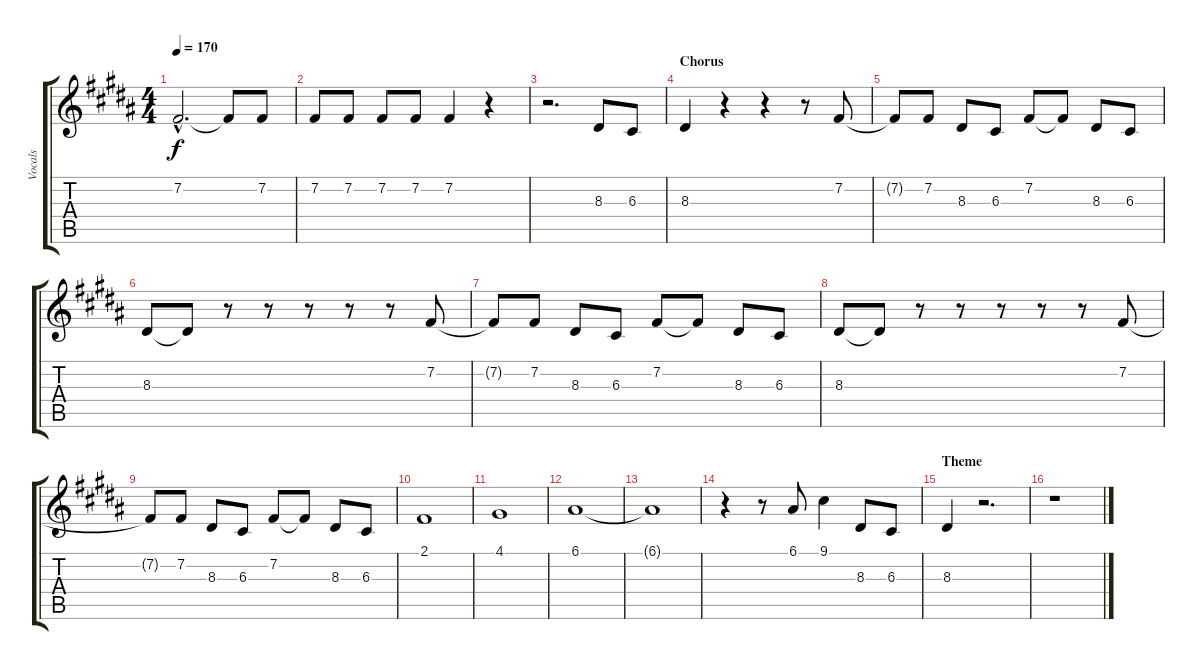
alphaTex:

\track ("Vocals" "Vocals") {instrument lead2sawtooth}
\staff {score tabs}
\tuning (E4 B3 G3 D3 A2 E2) {hide}
\ts (4 4)
\tempo 170
\clef g2
\ks b
7.2{hac}.2{d dy f} 7.2{t}.8 7.2.8 |
7.2.8 7.2.8 7.2.8 7.2.8 7.2.4 r.4 |
r.2{d} 8.3.8 6.3.8 |
\section ("" "Chorus")
8.3.4 r.4 r.4 r.8 7.2.8 |
7.2{t}.8 7.2.8 8.3.8 6.3.8 7.2.8 7.2{t}.8 8.3.8 6.3.8 |
8.3.8 8.3{t}.8 r.8 r.8 r.8 r.8 r.8 7.2.8 |
7.2{t}.8 7.2.8 8.3.8 6.3.8 7.2.8 7.2{t}.8 8.3.8 6.3.8 |
8.3.8 8.3{t}.8 r.8 r.8 r.8 r.8 r.8 7.2.8 |
7.2{t}.8 7.2.8 8.3.8 6.3.8 7.2.8 7.2{t}.8 8.3.8 6.3.8 |
2.1.1 |
4.1.1 |
6.1.1 |
6.1{t}.1 |
r.4 r.8 6.1.8 9.1.4 8.3.8 6.3.8 |
\section ("" "Theme")
8.3.4 r.2{d} |
r.1
